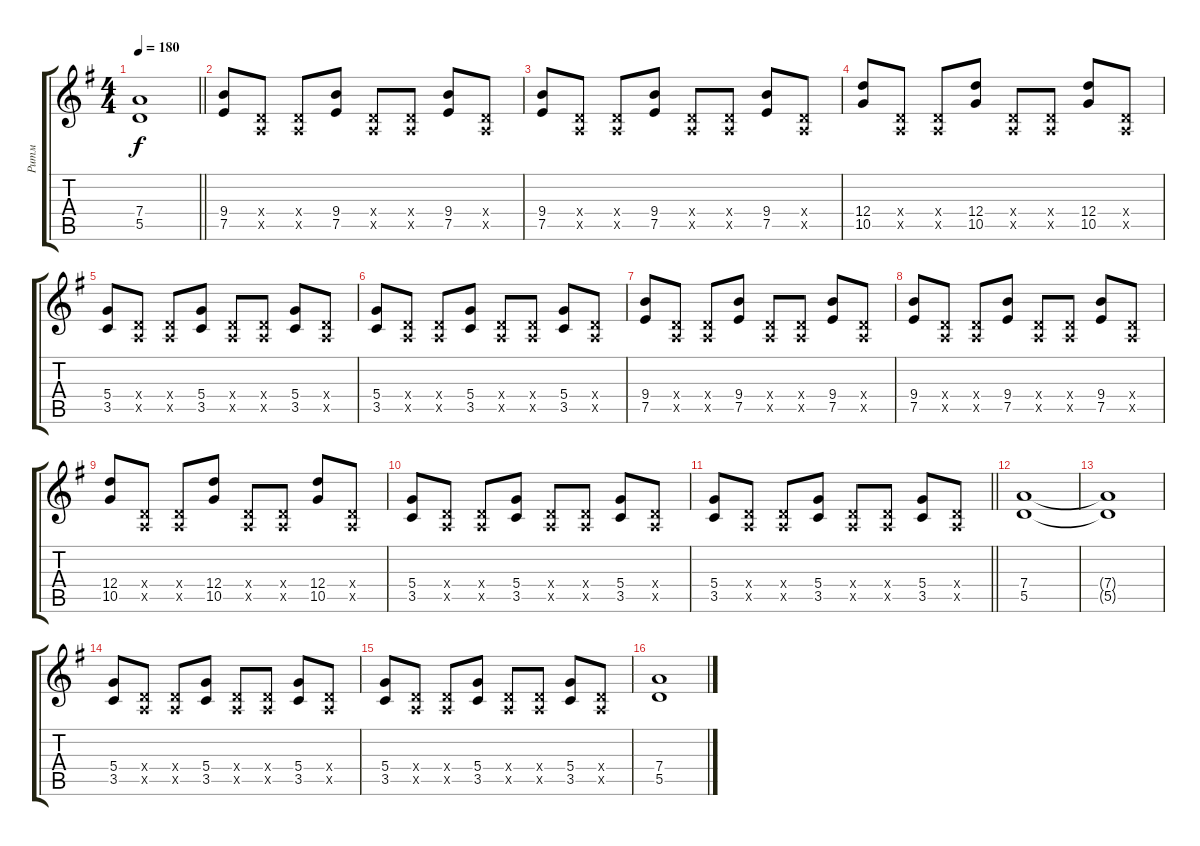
\track ("Ритм" "Ритм") {instrument distortionguitar}
\staff {score tabs}
\tuning (E4 B3 G3 D3 A2 E2) {hide}
\ts (4 4)
\tempo 180
\clef g2
\barLineRight lightlight
\ks g
(7.4{t} 5.5{t}).1{dy f} |
(9.4 7.5).8 (0.4{x} 0.5{x}).8 (0.4{x} 0.5{x}).8 (9.4 7.5).8 (0.4{x} 0.5{x}).8 (0.4{x} 0.5{x}).8 (9.4 7.5).8 (0.4{x} 0.5{x}).8 |
(9.4 7.5).8 (0.4{x} 0.5{x}).8 (0.4{x} 0.5{x}).8 (9.4 7.5).8 (0.4{x} 0.5{x}).8 (0.4{x} 0.5{x}).8 (9.4 7.5).8 (0.4{x} 0.5{x}).8 |
(12.4 10.5).8 (0.4{x} 0.5{x}).8 (0.4{x} 0.5{x}).8 (12.4 10.5).8 (0.4{x} 0.5{x}).8 (0.4{x} 0.5{x}).8 (12.4 10.5).8 (0.4{x} 0.5{x}).8 |
(5.4 3.5).8 (0.4{x} 0.5{x}).8 (0.4{x} 0.5{x}).8 (5.4 3.5).8 (0.4{x} 0.5{x}).8 (0.4{x} 0.5{x}).8 (5.4 3.5).8 (0.4{x} 0.5{x}).8 |
(5.4 3.5).8 (0.4{x} 0.5{x}).8 (0.4{x} 0.5{x}).8 (5.4 3.5).8 (0.4{x} 0.5{x}).8 (0.4{x} 0.5{x}).8 (5.4 3.5).8 (0.4{x} 0.5{x}).8 |
(9.4 7.5).8 (0.4{x} 0.5{x}).8 (0.4{x} 0.5{x}).8 (9.4 7.5).8 (0.4{x} 0.5{x}).8 (0.4{x} 0.5{x}).8 (9.4 7.5).8 (0.4{x} 0.5{x}).8 |
(9.4 7.5).8 (0.4{x} 0.5{x}).8 (0.4{x} 0.5{x}).8 (9.4 7.5).8 (0.4{x} 0.5{x}).8 (0.4{x} 0.5{x}).8 (9.4 7.5).8 (0.4{x} 0.5{x}).8 |
(12.4 10.5).8 (0.4{x} 0.5{x}).8 (0.4{x} 0.5{x}).8 (12.4 10.5).8 (0.4{x} 0.5{x}).8 (0.4{x} 0.5{x}).8 (12.4 10.5).8 (0.4{x} 0.5{x}).8 |
(5.4 3.5).8 (0.4{x} 0.5{x}).8 (0.4{x} 0.5{x}).8 (5.4 3.5).8 (0.4{x} 0.5{x}).8 (0.4{x} 0.5{x}).8 (5.4 3.5).8 (0.4{x} 0.5{x}).8 |
\barLineRight lightlight
(5.4 3.5).8 (0.4{x} 0.5{x}).8 (0.4{x} 0.5{x}).8 (5.4 3.5).8 (0.4{x} 0.5{x}).8 (0.4{x} 0.5{x}).8 (5.4 3.5).8 (0.4{x} 0.5{x}).8 |
(7.4 5.5).1 |
(7.4{t} 5.5{t}).1 |
(5.4 3.5).8 (0.4{x} 0.5{x}).8 (0.4{x} 0.5{x}).8 (5.4 3.5).8 (0.4{x} 0.5{x}).8 (0.4{x} 0.5{x}).8 (5.4 3.5).8 (0.4{x} 0.5{x}).8 |
(5.4 3.5).8 (0.4{x} 0.5{x}).8 (0.4{x} 0.5{x}).8 (5.4 3.5).8 (0.4{x} 0.5{x}).8 (0.4{x} 0.5{x}).8 (5.4 3.5).8 (0.4{x} 0.5{x}).8 |
(7.4 5.5).1
